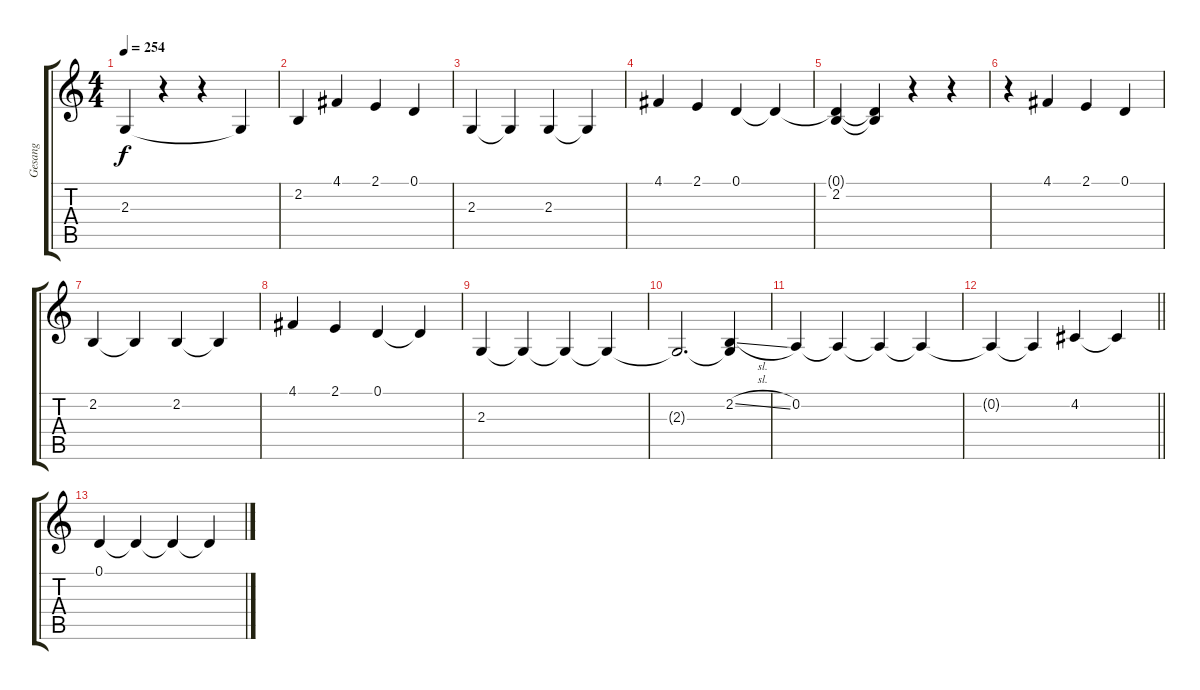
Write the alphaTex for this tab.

\track ("Gesang" "Gesang") {instrument lead6voice}
\staff {score tabs}
\tuning (D4 A3 F3 C3 G2 D2) {hide}
\ts (4 4)
\tempo 254
\clef g2
\ks c
2.3.4{dy f} r.4 r.4 2.3{t}.4 |
2.2{t}.4 4.1.4 2.1.4 0.1.4 |
2.3.4 2.3{t}.4 2.3.4 2.3{t}.4 |
4.1.4 2.1.4 0.1.4 0.1{t}.4 |
(0.1{t} 2.2).4 (0.1{t} 2.2{t}).4 r.4 r.4 |
r.4 4.1.4 2.1.4 0.1.4 |
2.2.4 2.2{t}.4 2.2.4 2.2{t}.4 |
4.1.4 2.1.4 0.1.4 0.1{t}.4 |
2.3.4 2.3{t}.4 2.3{t}.4 2.3{t}.4 |
2.3{t}.2{d} (2.2{sl} 2.3{t}).4 |
0.2.4 0.2{t}.4 0.2{t}.4 0.2{t}.4 |
\barLineRight lightlight
0.2{t}.4 0.2{t}.4 4.2.4 4.2{t}.4 |
0.1.4 0.1{t}.4 0.1{t}.4 0.1{t}.4
